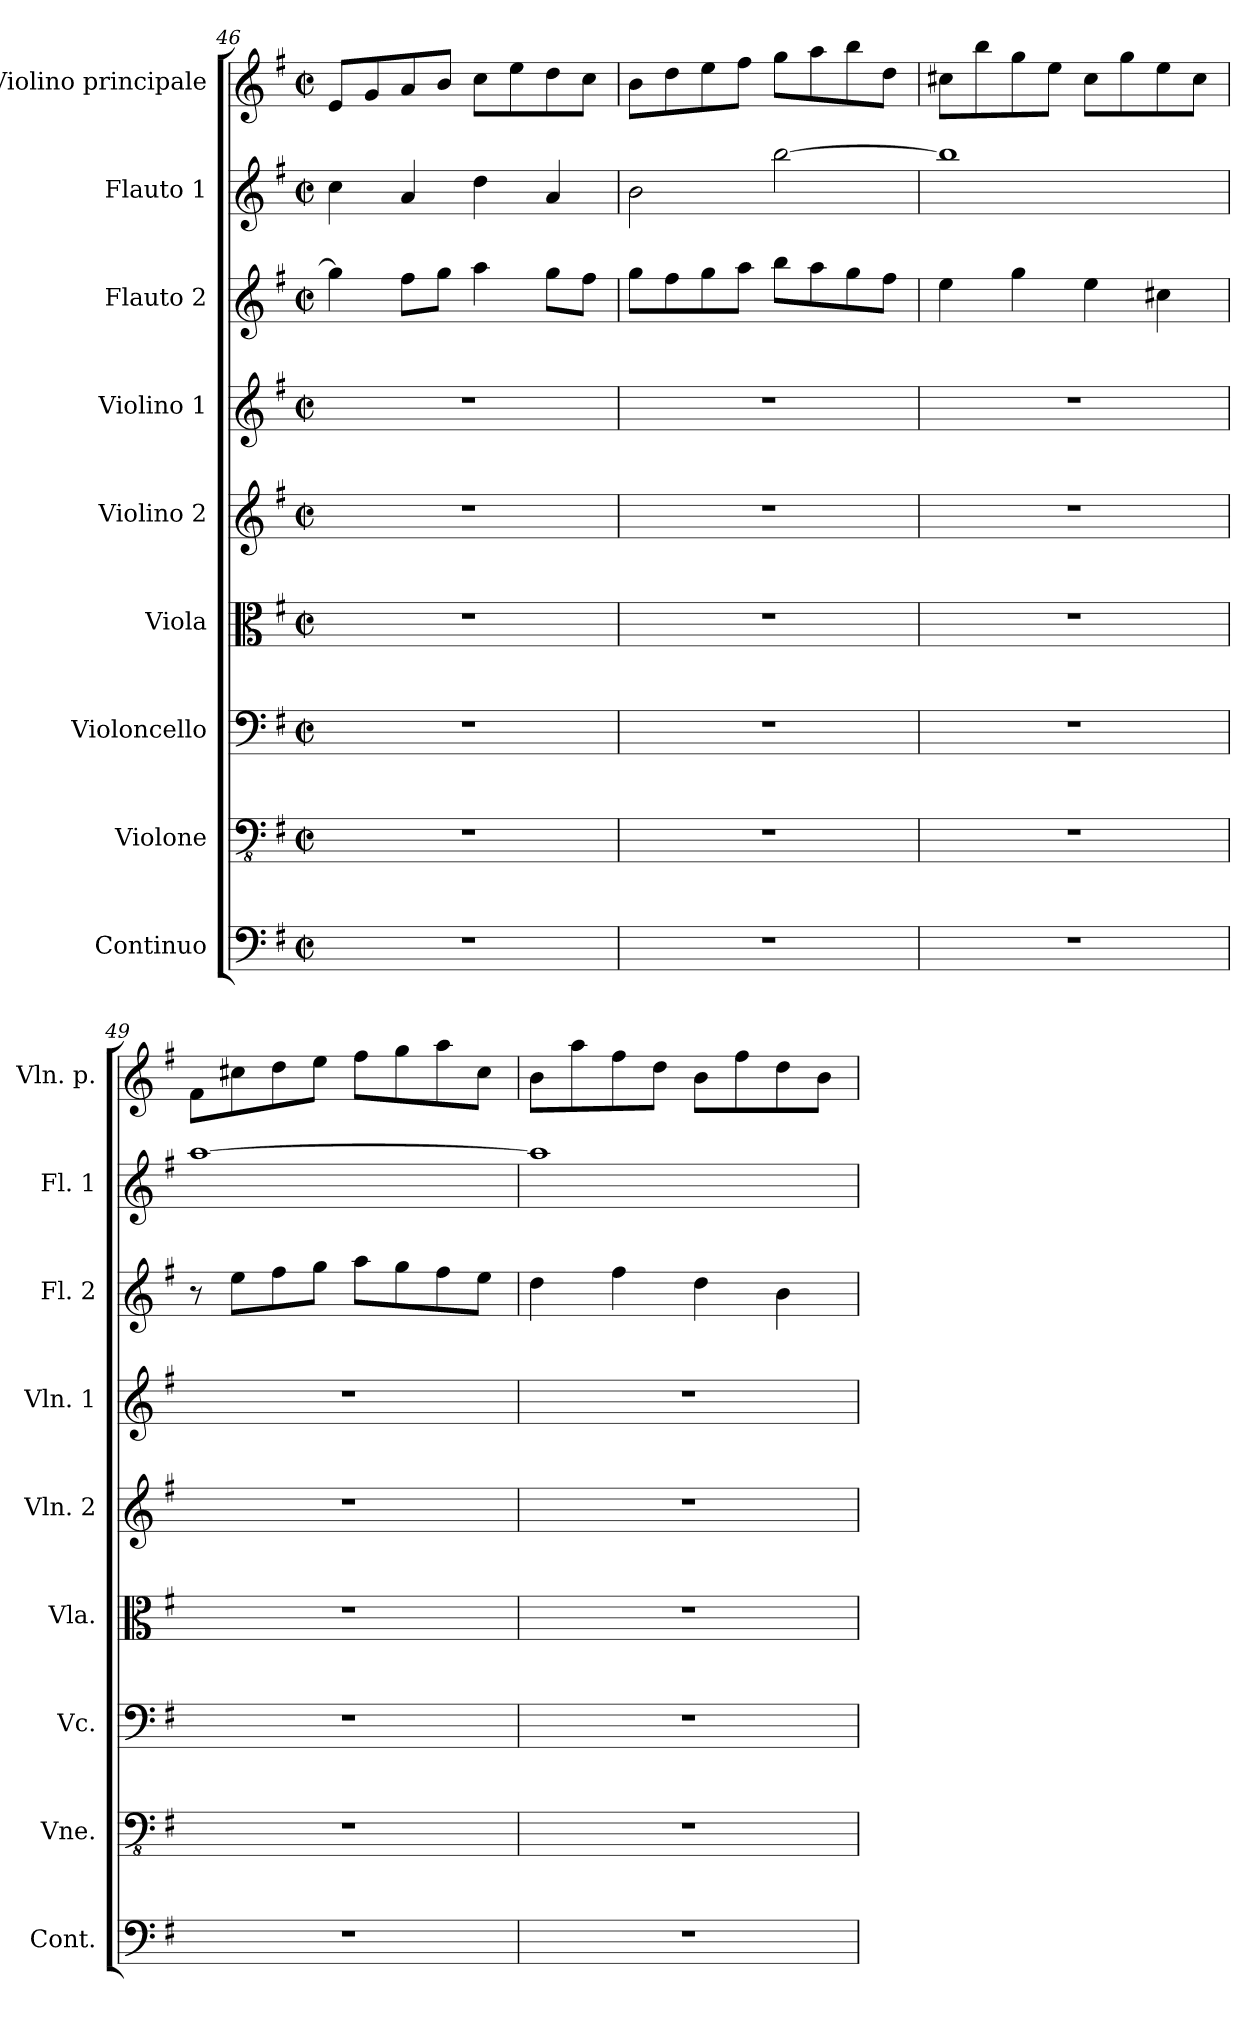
**kern	**kern	**kern	**kern	**kern	**kern	**kern	**kern	**kern
*part9	*part8	*part7	*part6	*part5	*part4	*part3	*part2	*part1
*staff9	*staff8	*staff7	*staff6	*staff5	*staff4	*staff3	*staff2	*staff1
*I"Continuo	*I"Violone	*I"Violoncello	*I"Viola	*I"Violino 2	*I"Violino 1	*I"Flauto 2	*I"Flauto 1	*I"Violino principale
*I'Cont.	*I'Vne.	*I'Vc.	*I'Vla.	*I'Vln. 2	*I'Vln. 1	*I'Fl. 2	*I'Fl. 1	*I'Vln. p.
*clefF4	*clefFv4	*clefF4	*clefC3	*clefG2	*clefG2	*clefG2	*clefG2	*clefG2
*	*ITrd7c12	*	*	*	*	*	*	*
*k[f#]	*k[f#]	*k[f#]	*k[f#]	*k[f#]	*k[f#]	*k[f#]	*k[f#]	*k[f#]
*M2/2	*M2/2	*M2/2	*M2/2	*M2/2	*M2/2	*M2/2	*M2/2	*M2/2
*met(c|)	*met(c|)	*met(c|)	*met(c|)	*met(c|)	*met(c|)	*met(c|)	*met(c|)	*met(c|)
=46	=46	=46	=46	=46	=46	=46	=46	=46
1r	1r	1r	1r	1r	1r	4gg\]	4cc\	8e/L
.	.	.	.	.	.	.	.	8g/
.	.	.	.	.	.	8ff#\L	4a/	8a/
.	.	.	.	.	.	8gg\J	.	8b/J
.	.	.	.	.	.	4aa\	4dd\	8cc\L
.	.	.	.	.	.	.	.	8ee\
.	.	.	.	.	.	8gg\L	4a/	8dd\
.	.	.	.	.	.	8ff#\J	.	8cc\J
!!LO:LB:g=z
=47	=47	=47	=47	=47	=47	=47	=47	=47
1r	1r	1r	1r	1r	1r	8gg\L	2b\	8b\L
.	.	.	.	.	.	8ff#\	.	8dd\
.	.	.	.	.	.	8gg\	.	8ee\
.	.	.	.	.	.	8aa\J	.	8ff#\J
.	.	.	.	.	.	8bb\L	[2bb\	8gg\L
.	.	.	.	.	.	8aa\	.	8aa\
.	.	.	.	.	.	8gg\	.	8bb\
.	.	.	.	.	.	8ff#\J	.	8dd\J
=48	=48	=48	=48	=48	=48	=48	=48	=48
1r	1r	1r	1r	1r	1r	4ee\	1bb]	8cc#X\L
.	.	.	.	.	.	.	.	8bb\
.	.	.	.	.	.	4gg\	.	8gg\
.	.	.	.	.	.	.	.	8ee\J
.	.	.	.	.	.	4ee\	.	8cc#\L
.	.	.	.	.	.	.	.	8gg\
.	.	.	.	.	.	4cc#X\	.	8ee\
.	.	.	.	.	.	.	.	8cc#\J
=49	=49	=49	=49	=49	=49	=49	=49	=49
1r	1r	1r	1r	1r	1r	8r	[1aa	8f#\L
.	.	.	.	.	.	8ee\L	.	8cc#X\
.	.	.	.	.	.	8ff#\	.	8dd\
.	.	.	.	.	.	8gg\J	.	8ee\J
.	.	.	.	.	.	8aa\L	.	8ff#\L
.	.	.	.	.	.	8gg\	.	8gg\
.	.	.	.	.	.	8ff#\	.	8aa\
.	.	.	.	.	.	8ee\J	.	8cc#\J
=50	=50	=50	=50	=50	=50	=50	=50	=50
1r	1r	1r	1r	1r	1r	4dd\	1aa]	8b\L
.	.	.	.	.	.	.	.	8aa\
.	.	.	.	.	.	4ff#\	.	8ff#\
.	.	.	.	.	.	.	.	8dd\J
.	.	.	.	.	.	4dd\	.	8b\L
.	.	.	.	.	.	.	.	8ff#\
.	.	.	.	.	.	4b\	.	8dd\
.	.	.	.	.	.	.	.	8b\J
=	=	=	=	=	=	=	=	=
*-	*-	*-	*-	*-	*-	*-	*-	*-
